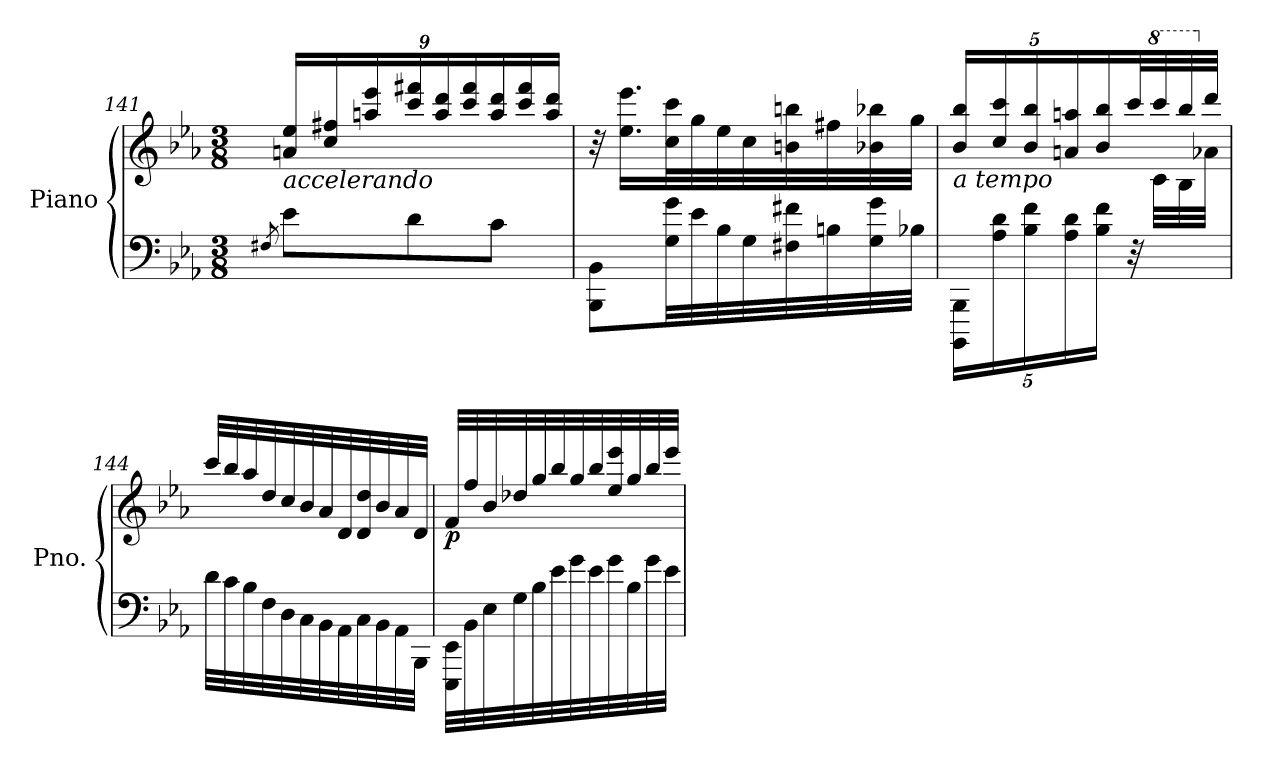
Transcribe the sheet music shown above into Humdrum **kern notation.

**kern	**kern	**dynam
*part1	*part1	*part1
*staff2	*staff1	*staff1/2
*I"Piano	*	*
*I'Pno.	*	*
*clefF4	*clefG2	*
*k[b-e-a-]	*k[b-e-a-]	*
*M3/8	*M3/8	*
=141	=141	=141
8qF#X/	.	.
*	*Xbrackettup	*
!	!LO:TX:b:i:t=accelerando	!
8e-\L	24an/ 24ee-/LL	.
.	24cc/ 24ff#X/	.
.	24aan/ 24eee-/	.
8d\	24ccc/ 24fff#X/	.
.	24aa/ 24ddd/	.
.	24ccc/ 24fff#/	.
8c\J	24aa/ 24ddd/	.
.	24ccc/ 24fff#/	.
.	24aa/ 24ddd/JJ	.
=142	=142	=142
8BBB-\ 8BB-\L	32r	.
.	16.ee-\ 16.eee-\LL	.
32G\ 32g\LL	32cc\ 32ccc\L	.
32e-\	32gg\	.
32B-\	32ee-\	.
32G\	32cc\	.
32F#X\ 32f#X\	32bn\ 32bbn\	.
32Bn\	32ff#X\	.
32G\ 32g\	32b-X\ 32bb-X\	.
32B-X\JJJ	32gg\JJJ	.
!!LO:LB:g=z
=143	=143	=143
*Xbrackettup	*	*
*	*^	*
!	!LO:TX:b:i:t=a tempo	!	!
20BBBB-\ 20BBB-\LL	20b-/ 20bb-/LL	32ryy	.
*	*v	*v	*
20A-\ 20d\	20cc/ 20ccc/	.
20B-\ 20f\	20b-/ 20bb-/	.
20A-\ 20d\	20an/ 20aan/	.
20B-\ 20f\JJ	20b-/ 20bb-/	.
32r	32ccc/L	.
*	*8va	*
*	*^	*
16.ryy	32cccc/	32cc\LLL	.
.	32bbb-/	32b-\	.
*	*X8va	*	*
.	32ddd/JJJ	32a-\JJJ	.
*	*v	*v	*
=144	=144	=144
32d\LLL	32ccc/LLL	.
32c\	32bb-/	.
32B-\	32aa-/	.
32F\	32dd/	.
32D\	32cc/	.
32C\	32b-/	.
32BB-\	32a-/	.
32AA-\	32d/	.
32C\	32d/ 32dd/	.
32BB-\	32b-/	.
32AA-\	32a-/	.
32BBB-\JJJ	32d/JJJ	.
=145	=145	=145
!	!	!LO:DY:b
32EEE-\ 32EE-\LLL	32f/LLL	p
32BB-\	32ff/	.
32E-\	32b-/	.
32G\	32dd-X/	.
32B-\	32gg/	.
32e-\	32bb-/	.
32g\	32gg/	.
32e-\	32bb-/	.
32g\	32ee-/ 32eee-/	.
32B-\	32gg/	.
32g\	32bb-/	.
32e-\JJJ	32eee-/JJJ	.
=	=	=
*-	*-	*-
